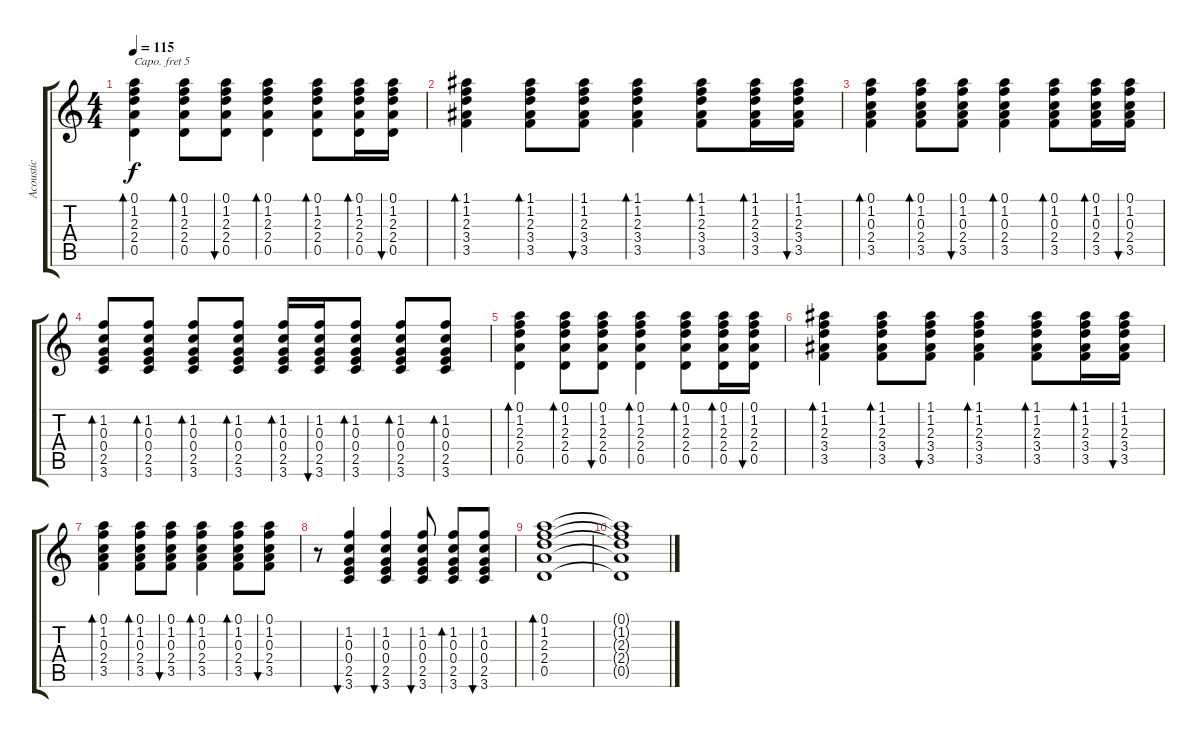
\track ("Acoustic" "Acoustic") {instrument acousticguitarsteel}
\staff {score tabs}
\capo 5
\tuning (E4 B3 G3 D3 A2 E2) {hide}
\ts (4 4)
\tempo 115
\clef g2
\ks c
(0.1 1.2 2.3 2.4 0.5).4{bd 30 dy f} (0.1 1.2 2.3 2.4 0.5).8{bd 30} (0.1 1.2 2.3 2.4 0.5).8{bu 30} (0.1 1.2 2.3 2.4 0.5).4{bd 30} (0.1 1.2 2.3 2.4 0.5).8{bd 30} (0.1 1.2 2.3 2.4 0.5).16{bd 30} (0.1 1.2 2.3 2.4 0.5).16{bu 30} |
(1.1 1.2 2.3 3.4 3.5).4{bd 30} (1.1 1.2 2.3 3.4 3.5).8{bd 30} (1.1 1.2 2.3 3.4 3.5).8{bu 30} (1.1 1.2 2.3 3.4 3.5).4{bd 30} (1.1 1.2 2.3 3.4 3.5).8{bd 30} (1.1 1.2 2.3 3.4 3.5).16{bd 30} (1.1 1.2 2.3 3.4 3.5).16{bu 30} |
(0.1 1.2 0.3 2.4 3.5).4{bd 30} (0.1 1.2 0.3 2.4 3.5).8{bd 30} (0.1 1.2 0.3 2.4 3.5).8{bu 30} (0.1 1.2 0.3 2.4 3.5).4{bd 30} (0.1 1.2 0.3 2.4 3.5).8{bd 30} (0.1 1.2 0.3 2.4 3.5).16{bd 30} (0.1 1.2 0.3 2.4 3.5).16{bu 30} |
(1.2 0.3 0.4 2.5 3.6).8{bd 30} (1.2 0.3 0.4 2.5 3.6).8{bd 30} (1.2 0.3 0.4 2.5 3.6).8{bd 30} (1.2 0.3 0.4 2.5 3.6).8{bd 30} (1.2 0.3 0.4 2.5 3.6).16{bd 30} (1.2 0.3 0.4 2.5 3.6).16{bu 30} (1.2 0.3 0.4 2.5 3.6).8{bd 30} (1.2 0.3 0.4 2.5 3.6).8{bd 30} (1.2 0.3 0.4 2.5 3.6).8{bd 30} |
(0.1 1.2 2.3 2.4 0.5).4{bd 30} (0.1 1.2 2.3 2.4 0.5).8{bd 30} (0.1 1.2 2.3 2.4 0.5).8{bu 30} (0.1 1.2 2.3 2.4 0.5).4{bd 30} (0.1 1.2 2.3 2.4 0.5).8{bd 30} (0.1 1.2 2.3 2.4 0.5).16{bd 30} (0.1 1.2 2.3 2.4 0.5).16{bu 30} |
(1.1 1.2 2.3 3.4 3.5).4{bd 30} (1.1 1.2 2.3 3.4 3.5).8{bd 30} (1.1 1.2 2.3 3.4 3.5).8{bu 30} (1.1 1.2 2.3 3.4 3.5).4{bd 30} (1.1 1.2 2.3 3.4 3.5).8{bd 30} (1.1 1.2 2.3 3.4 3.5).16{bd 30} (1.1 1.2 2.3 3.4 3.5).16{bu 30} |
(0.1 1.2 0.3 2.4 3.5).4{bd 30} (0.1 1.2 0.3 2.4 3.5).8{bd 30} (0.1 1.2 0.3 2.4 3.5).8{bu 30} (0.1 1.2 0.3 2.4 3.5).4{bd 30} (0.1 1.2 0.3 2.4 3.5).8{bd 30} (0.1 1.2 0.3 2.4 3.5).8{bu 30} |
r.8 (1.2 0.3 0.4 2.5 3.6).4{bu 30} (1.2 0.3 0.4 2.5 3.6).4{bu 30} (1.2 0.3 0.4 2.5 3.6).8{bu 30} (1.2 0.3 0.4 2.5 3.6).8{bd 30} (1.2 0.3 0.4 2.5 3.6).8{bu 30} |
(0.1 1.2 2.3 2.4 0.5).1{bd 30} |
(0.1{t} 1.2{t} 2.3{t} 2.4{t} 0.5{t}).1
